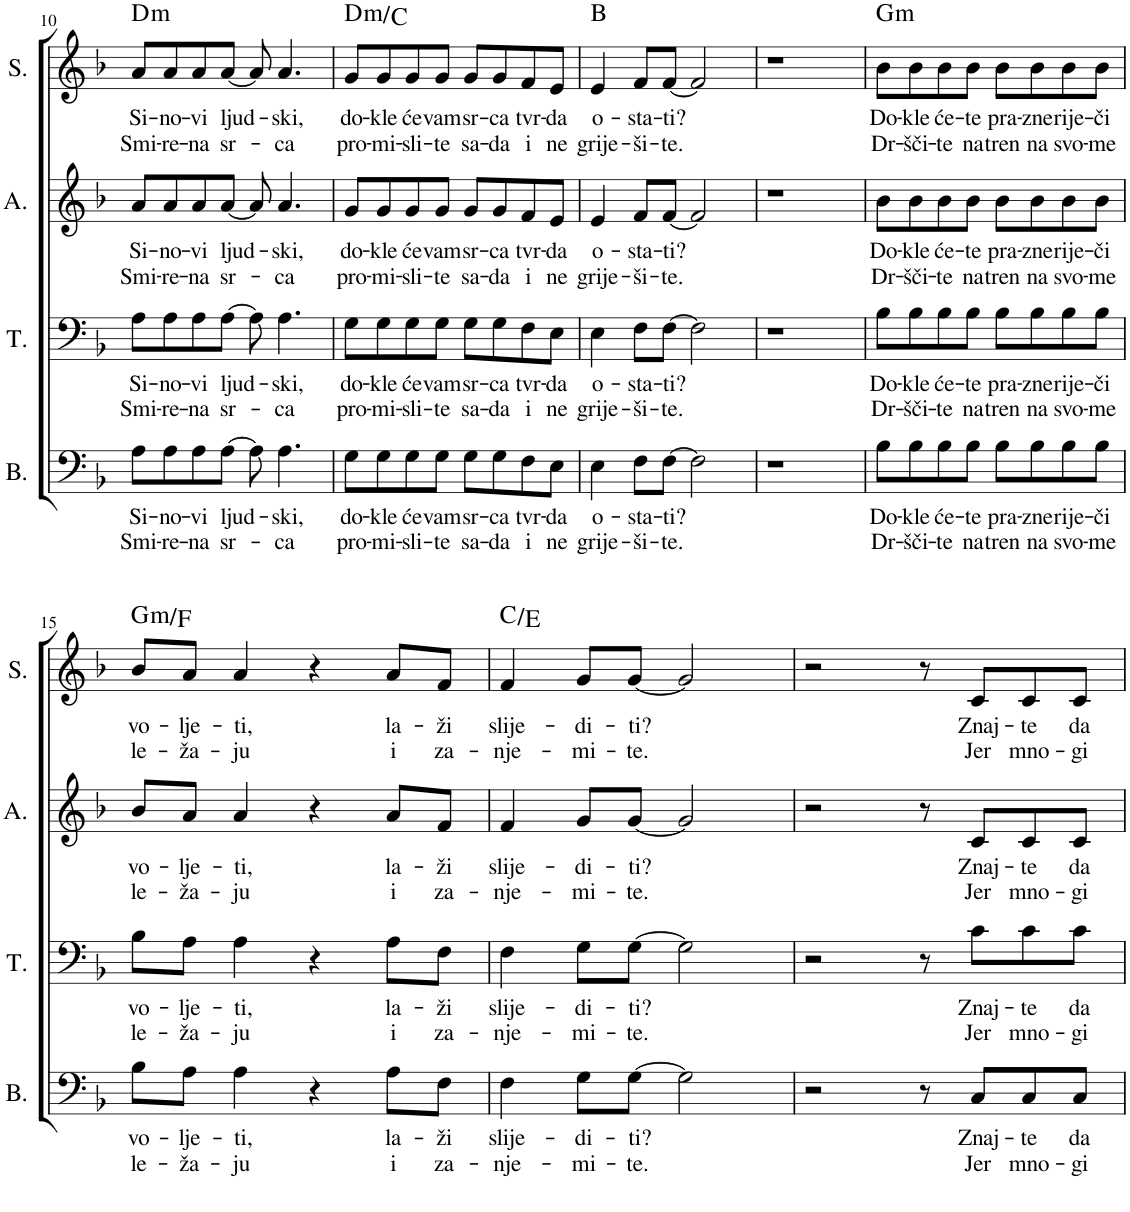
**kern	**text	**text	**kern	**text	**text	**kern	**text	**text	**kern	**text	**text	**harte
*part4	*part4	*part4	*part3	*part3	*part3	*part2	*part2	*part2	*part1	*part1	*part1	*part1
*staff4	*staff4	*staff4	*staff3	*staff3	*staff3	*staff2	*staff2	*staff2	*staff1	*staff1	*staff1	*
*I"Bass	*	*	*I"Tenor	*	*	*I"Alto	*	*	*I"Soprano	*	*	*
*I'B.	*	*	*I'T.	*	*	*I'A.	*	*	*I'S.	*	*	*
!!LO:PB:g=z
*clefF4	*	*	*clefF4	*	*	*clefG2	*	*	*clefG2	*	*	*
*k[b-]	*	*	*k[b-]	*	*	*k[b-]	*	*	*k[b-]	*	*	*
*M2/2	*	*	*M2/2	*	*	*M2/2	*	*	*M2/2	*	*	*
=10	=10	=10	=10	=10	=10	=10	=10	=10	=10	=10	=10	=10
!	!LO:LY:b	!LO:LY:b	!	!LO:LY:b	!LO:LY:b	!	!LO:LY:b	!LO:LY:b	!	!LO:LY:b	!LO:LY:b	!LO:H:kt=m
8A\L	Si-	Smi-	8A\L	Si-	Smi-	8a/L	Si-	Smi-	8a/L	Si-	Smi-	D:min
!	!LO:LY:b	!LO:LY:b	!	!LO:LY:b	!LO:LY:b	!	!LO:LY:b	!LO:LY:b	!	!LO:LY:b	!LO:LY:b	!
8A\	-no-	-re-	8A\	-no-	-re-	8a/	-no-	-re-	8a/	-no-	-re-	.
!	!LO:LY:b	!LO:LY:b	!	!LO:LY:b	!LO:LY:b	!	!LO:LY:b	!LO:LY:b	!	!LO:LY:b	!LO:LY:b	!
8A\	-vi	-na	8A\	-vi	-na	8a/	-vi	-na	8a/	-vi	-na	.
!	!LO:LY:b	!LO:LY:b	!	!LO:LY:b	!LO:LY:b	!	!LO:LY:b	!LO:LY:b	!	!LO:LY:b	!LO:LY:b	!
[8A\J	ljud-	-sr-	[8A\J	ljud-	-sr-	[8a/J	ljud-	-sr-	[8a/J	ljud-	-sr-	.
8A\]	.	.	8A\]	.	.	8a/]	.	.	8a/]	.	.	.
!	!LO:LY:b	!LO:LY:b	!	!LO:LY:b	!LO:LY:b	!	!LO:LY:b	!LO:LY:b	!	!LO:LY:b	!LO:LY:b	!
4.A\	-ski,	-ca	4.A\	-ski,	-ca	4.a/	-ski,	-ca	4.a/	-ski,	-ca	.
=11	=11	=11	=11	=11	=11	=11	=11	=11	=11	=11	=11	=11
!	!LO:LY:b	!LO:LY:b	!	!LO:LY:b	!LO:LY:b	!	!LO:LY:b	!LO:LY:b	!	!LO:LY:b	!LO:LY:b	!LO:H:kt=m
8G\L	do-	pro-	8G\L	do-	pro-	8g/L	do-	pro-	8g/L	do-	pro-	D:min/b7
!	!LO:LY:b	!LO:LY:b	!	!LO:LY:b	!LO:LY:b	!	!LO:LY:b	!LO:LY:b	!	!LO:LY:b	!LO:LY:b	!
8G\	-kle	-mi-	8G\	-kle	-mi-	8g/	-kle	-mi-	8g/	-kle	-mi-	.
!	!LO:LY:b	!LO:LY:b	!	!LO:LY:b	!LO:LY:b	!	!LO:LY:b	!LO:LY:b	!	!LO:LY:b	!LO:LY:b	!
8G\	će	-sli-	8G\	će	-sli-	8g/	će	-sli-	8g/	će	-sli-	.
!	!LO:LY:b	!LO:LY:b	!	!LO:LY:b	!LO:LY:b	!	!LO:LY:b	!LO:LY:b	!	!LO:LY:b	!LO:LY:b	!
8G\J	vam	-te	8G\J	vam	-te	8g/J	vam	-te	8g/J	vam	-te	.
!	!LO:LY:b	!LO:LY:b	!	!LO:LY:b	!LO:LY:b	!	!LO:LY:b	!LO:LY:b	!	!LO:LY:b	!LO:LY:b	!
8G\L	sr-	sa-	8G\L	sr-	sa-	8g/L	sr-	sa-	8g/L	sr-	sa-	.
!	!LO:LY:b	!LO:LY:b	!	!LO:LY:b	!LO:LY:b	!	!LO:LY:b	!LO:LY:b	!	!LO:LY:b	!LO:LY:b	!
8G\	-ca	-da	8G\	-ca	-da	8g/	-ca	-da	8g/	-ca	-da	.
!	!LO:LY:b	!LO:LY:b	!	!LO:LY:b	!LO:LY:b	!	!LO:LY:b	!LO:LY:b	!	!LO:LY:b	!LO:LY:b	!
8F\	tvr-	i	8F\	tvr-	i	8f/	tvr-	i	8f/	tvr-	i	.
!	!LO:LY:b	!LO:LY:b	!	!LO:LY:b	!LO:LY:b	!	!LO:LY:b	!LO:LY:b	!	!LO:LY:b	!LO:LY:b	!
8E\J	-da	ne	8E\J	-da	ne	8e/J	-da	ne	8e/J	-da	ne	.
=12	=12	=12	=12	=12	=12	=12	=12	=12	=12	=12	=12	=12
!	!LO:LY:b	!LO:LY:b	!	!LO:LY:b	!LO:LY:b	!	!LO:LY:b	!LO:LY:b	!	!LO:LY:b	!LO:LY:b	!
4E\	o-	grije-	4E\	o-	grije-	4e/	o-	grije-	4e/	o-	grije-	B:maj
!	!LO:LY:b	!LO:LY:b	!	!LO:LY:b	!LO:LY:b	!	!LO:LY:b	!LO:LY:b	!	!LO:LY:b	!LO:LY:b	!
8F\L	-sta-	-ši-	8F\L	-sta-	-ši-	8f/L	-sta-	-ši-	8f/L	-sta-	-ši-	.
!	!LO:LY:b	!LO:LY:b	!	!LO:LY:b	!LO:LY:b	!	!LO:LY:b	!LO:LY:b	!	!LO:LY:b	!LO:LY:b	!
[8F\J	-ti?	-te.	[8F\J	-ti?	-te.	[8f/J	-ti?	-te.	[8f/J	-ti?	-te.	.
2F\]	.	.	2F\]	.	.	2f/]	.	.	2f/]	.	.	.
=13	=13	=13	=13	=13	=13	=13	=13	=13	=13	=13	=13	=13
1r	.	.	1r	.	.	1r	.	.	1r	.	.	.
=14	=14	=14	=14	=14	=14	=14	=14	=14	=14	=14	=14	=14
!	!LO:LY:b	!LO:LY:b	!	!LO:LY:b	!LO:LY:b	!	!LO:LY:b	!LO:LY:b	!	!LO:LY:b	!LO:LY:b	!LO:H:kt=m
8B-\L	Do-	Dr-	8B-\L	Do-	Dr-	8b-\L	Do-	Dr-	8b-\L	Do-	Dr-	G:min
!	!LO:LY:b	!LO:LY:b	!	!LO:LY:b	!LO:LY:b	!	!LO:LY:b	!LO:LY:b	!	!LO:LY:b	!LO:LY:b	!
8B-\	-kle	-šči-	8B-\	-kle	-šči-	8b-\	-kle	-šči-	8b-\	-kle	-šči-	.
!	!LO:LY:b	!LO:LY:b	!	!LO:LY:b	!LO:LY:b	!	!LO:LY:b	!LO:LY:b	!	!LO:LY:b	!LO:LY:b	!
8B-\	će-	-te	8B-\	će-	-te	8b-\	će-	-te	8b-\	će-	-te	.
!	!LO:LY:b	!LO:LY:b	!	!LO:LY:b	!LO:LY:b	!	!LO:LY:b	!LO:LY:b	!	!LO:LY:b	!LO:LY:b	!
8B-\J	-te	na	8B-\J	-te	na	8b-\J	-te	na	8b-\J	-te	na	.
!	!LO:LY:b	!LO:LY:b	!	!LO:LY:b	!LO:LY:b	!	!LO:LY:b	!LO:LY:b	!	!LO:LY:b	!LO:LY:b	!
8B-\L	pra-	tren	8B-\L	pra-	tren	8b-\L	pra-	tren	8b-\L	pra-	tren	.
!	!LO:LY:b	!LO:LY:b	!	!LO:LY:b	!LO:LY:b	!	!LO:LY:b	!LO:LY:b	!	!LO:LY:b	!LO:LY:b	!
8B-\	-zne	na	8B-\	-zne	na	8b-\	-zne	na	8b-\	-zne	na	.
!	!LO:LY:b	!LO:LY:b	!	!LO:LY:b	!LO:LY:b	!	!LO:LY:b	!LO:LY:b	!	!LO:LY:b	!LO:LY:b	!
8B-\	rije-	svo-	8B-\	rije-	svo-	8b-\	rije-	svo-	8b-\	rije-	svo-	.
!	!LO:LY:b	!LO:LY:b	!	!LO:LY:b	!LO:LY:b	!	!LO:LY:b	!LO:LY:b	!	!LO:LY:b	!LO:LY:b	!
8B-\J	-či	-me	8B-\J	-či	-me	8b-\J	-či	-me	8b-\J	-či	-me	.
!!LO:LB:g=z
=15	=15	=15	=15	=15	=15	=15	=15	=15	=15	=15	=15	=15
!	!LO:LY:b	!LO:LY:b	!	!LO:LY:b	!LO:LY:b	!	!LO:LY:b	!LO:LY:b	!	!LO:LY:b	!LO:LY:b	!LO:H:kt=m
8B-\L	vo-	le-	8B-\L	vo-	le-	8b-/L	vo-	le-	8b-/L	vo-	le-	G:min/b7
!	!LO:LY:b	!LO:LY:b	!	!LO:LY:b	!LO:LY:b	!	!LO:LY:b	!LO:LY:b	!	!LO:LY:b	!LO:LY:b	!
8A\J	-lje-	-ža-	8A\J	-lje-	-ža-	8a/J	-lje-	-ža-	8a/J	-lje-	-ža-	.
!	!LO:LY:b	!LO:LY:b	!	!LO:LY:b	!LO:LY:b	!	!LO:LY:b	!LO:LY:b	!	!LO:LY:b	!LO:LY:b	!
4A\	-ti,	-ju	4A\	-ti,	-ju	4a/	-ti,	-ju	4a/	-ti,	-ju	.
4r	.	.	4r	.	.	4r	.	.	4r	.	.	.
!	!LO:LY:b	!LO:LY:b	!	!LO:LY:b	!LO:LY:b	!	!LO:LY:b	!LO:LY:b	!	!LO:LY:b	!LO:LY:b	!
8A\L	la-	i	8A\L	la-	i	8a/L	la-	i	8a/L	la-	i	.
!	!LO:LY:b	!LO:LY:b	!	!LO:LY:b	!LO:LY:b	!	!LO:LY:b	!LO:LY:b	!	!LO:LY:b	!LO:LY:b	!
8F\J	-ži	za-	8F\J	-ži	za-	8f/J	-ži	za-	8f/J	-ži	za-	.
=16	=16	=16	=16	=16	=16	=16	=16	=16	=16	=16	=16	=16
!	!LO:LY:b	!LO:LY:b	!	!LO:LY:b	!LO:LY:b	!	!LO:LY:b	!LO:LY:b	!	!LO:LY:b	!LO:LY:b	!
4F\	slije-	-nje-	4F\	slije-	-nje-	4f/	slije-	-nje-	4f/	slije-	-nje-	C:maj/3
!	!LO:LY:b	!LO:LY:b	!	!LO:LY:b	!LO:LY:b	!	!LO:LY:b	!LO:LY:b	!	!LO:LY:b	!LO:LY:b	!
8G\L	-di-	-mi-	8G\L	-di-	-mi-	8g/L	-di-	-mi-	8g/L	-di-	-mi-	.
!	!LO:LY:b	!LO:LY:b	!	!LO:LY:b	!LO:LY:b	!	!LO:LY:b	!LO:LY:b	!	!LO:LY:b	!LO:LY:b	!
[8G\J	-ti?	-te.	[8G\J	-ti?	-te.	[8g/J	-ti?	-te.	[8g/J	-ti?	-te.	.
2G\]	.	.	2G\]	.	.	2g/]	.	.	2g/]	.	.	.
=17	=17	=17	=17	=17	=17	=17	=17	=17	=17	=17	=17	=17
2r	.	.	2r	.	.	2r	.	.	2r	.	.	.
8r	.	.	8r	.	.	8r	.	.	8r	.	.	.
!	!LO:LY:b	!LO:LY:b	!	!LO:LY:b	!LO:LY:b	!	!LO:LY:b	!LO:LY:b	!	!LO:LY:b	!LO:LY:b	!
8C/L	Znaj-	Jer	8c\L	Znaj-	Jer	8c/L	Znaj-	Jer	8c/L	Znaj-	Jer	.
!	!LO:LY:b	!LO:LY:b	!	!LO:LY:b	!LO:LY:b	!	!LO:LY:b	!LO:LY:b	!	!LO:LY:b	!LO:LY:b	!
8C/	-te	mno-	8c\	-te	mno-	8c/	-te	mno-	8c/	-te	mno-	.
!	!LO:LY:b	!LO:LY:b	!	!LO:LY:b	!LO:LY:b	!	!LO:LY:b	!LO:LY:b	!	!LO:LY:b	!LO:LY:b	!
8C/J	da	-gi	8c\J	da	-gi	8c/J	da	-gi	8c/J	da	-gi	.
=	=	=	=	=	=	=	=	=	=	=	=	=
*-	*-	*-	*-	*-	*-	*-	*-	*-	*-	*-	*-	*-
